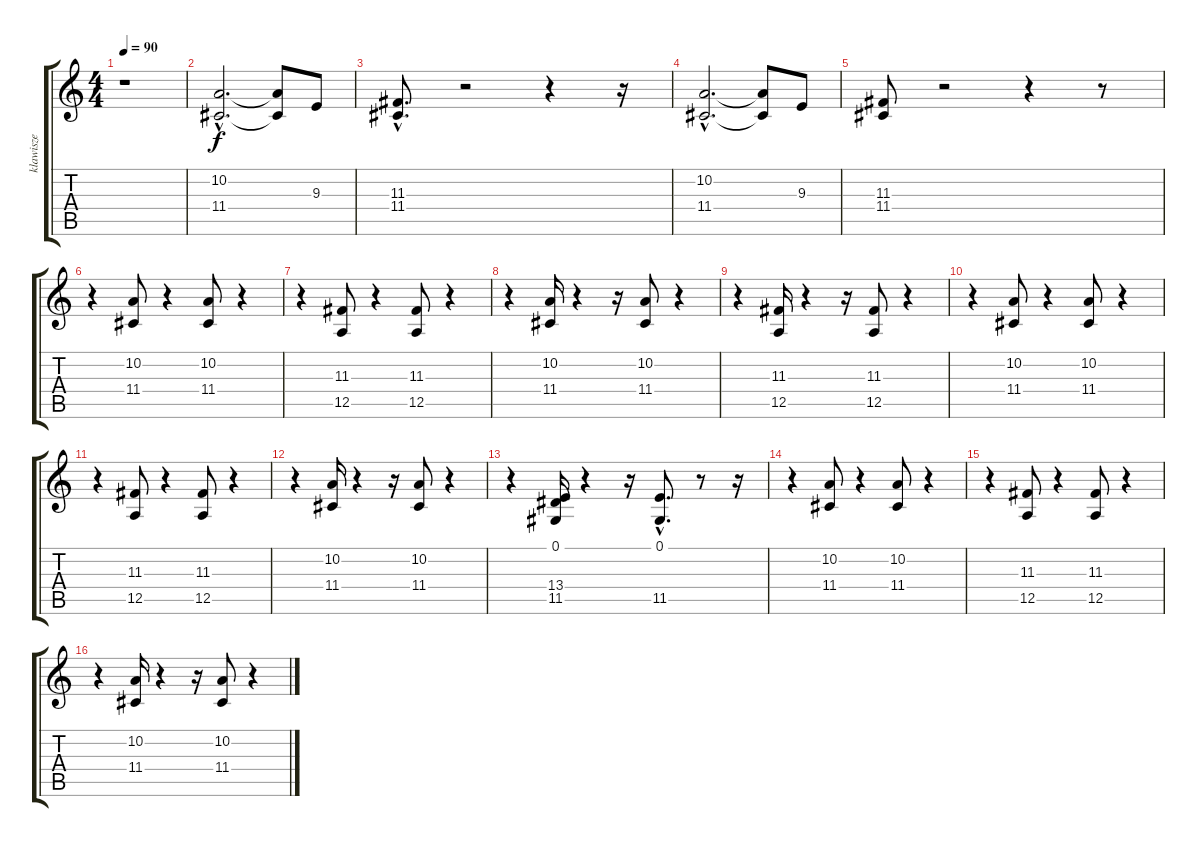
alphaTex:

\track ("klawisze" "klawisze") {instrument rockorgan}
\staff {score tabs}
\tuning (E4 B3 G3 D3 A2 E2) {hide}
\ts (4 4)
\tempo 90
\clef g2
\ks c
r.1{dy f} |
(10.2{hac} 11.4{hac}).2{d} (10.2{t} 11.4{t}).8 9.3.8 |
(11.3{hac} 11.4{hac}).8{d} r.2 r.4 r.16 |
(10.2{hac} 11.4{hac}).2{d} (10.2{t} 11.4{t}).8 9.3.8 |
(11.3 11.4).8 r.2 r.4 r.8 |
r.4 (10.2 11.4).8 r.4 (10.2 11.4).8 r.4 |
r.4 (11.3 12.5).8 r.4 (11.3 12.5).8 r.4 |
r.4 (10.2 11.4).16 r.4 r.16 (10.2 11.4).8 r.4 |
r.4 (11.3 12.5).16 r.4 r.16 (11.3 12.5).8 r.4 |
r.4 (10.2 11.4).8 r.4 (10.2 11.4).8 r.4 |
r.4 (11.3 12.5).8 r.4 (11.3 12.5).8 r.4 |
r.4 (10.2 11.4).16 r.4 r.16 (10.2 11.4).8 r.4 |
r.4 (0.1 13.4 11.5).16 r.4 r.16 (0.1{hac} 11.5{hac}).8{d} r.8 r.16 |
r.4 (10.2 11.4).8 r.4 (10.2 11.4).8 r.4 |
r.4 (11.3 12.5).8 r.4 (11.3 12.5).8 r.4 |
r.4 (10.2 11.4).16 r.4 r.16 (10.2 11.4).8 r.4
